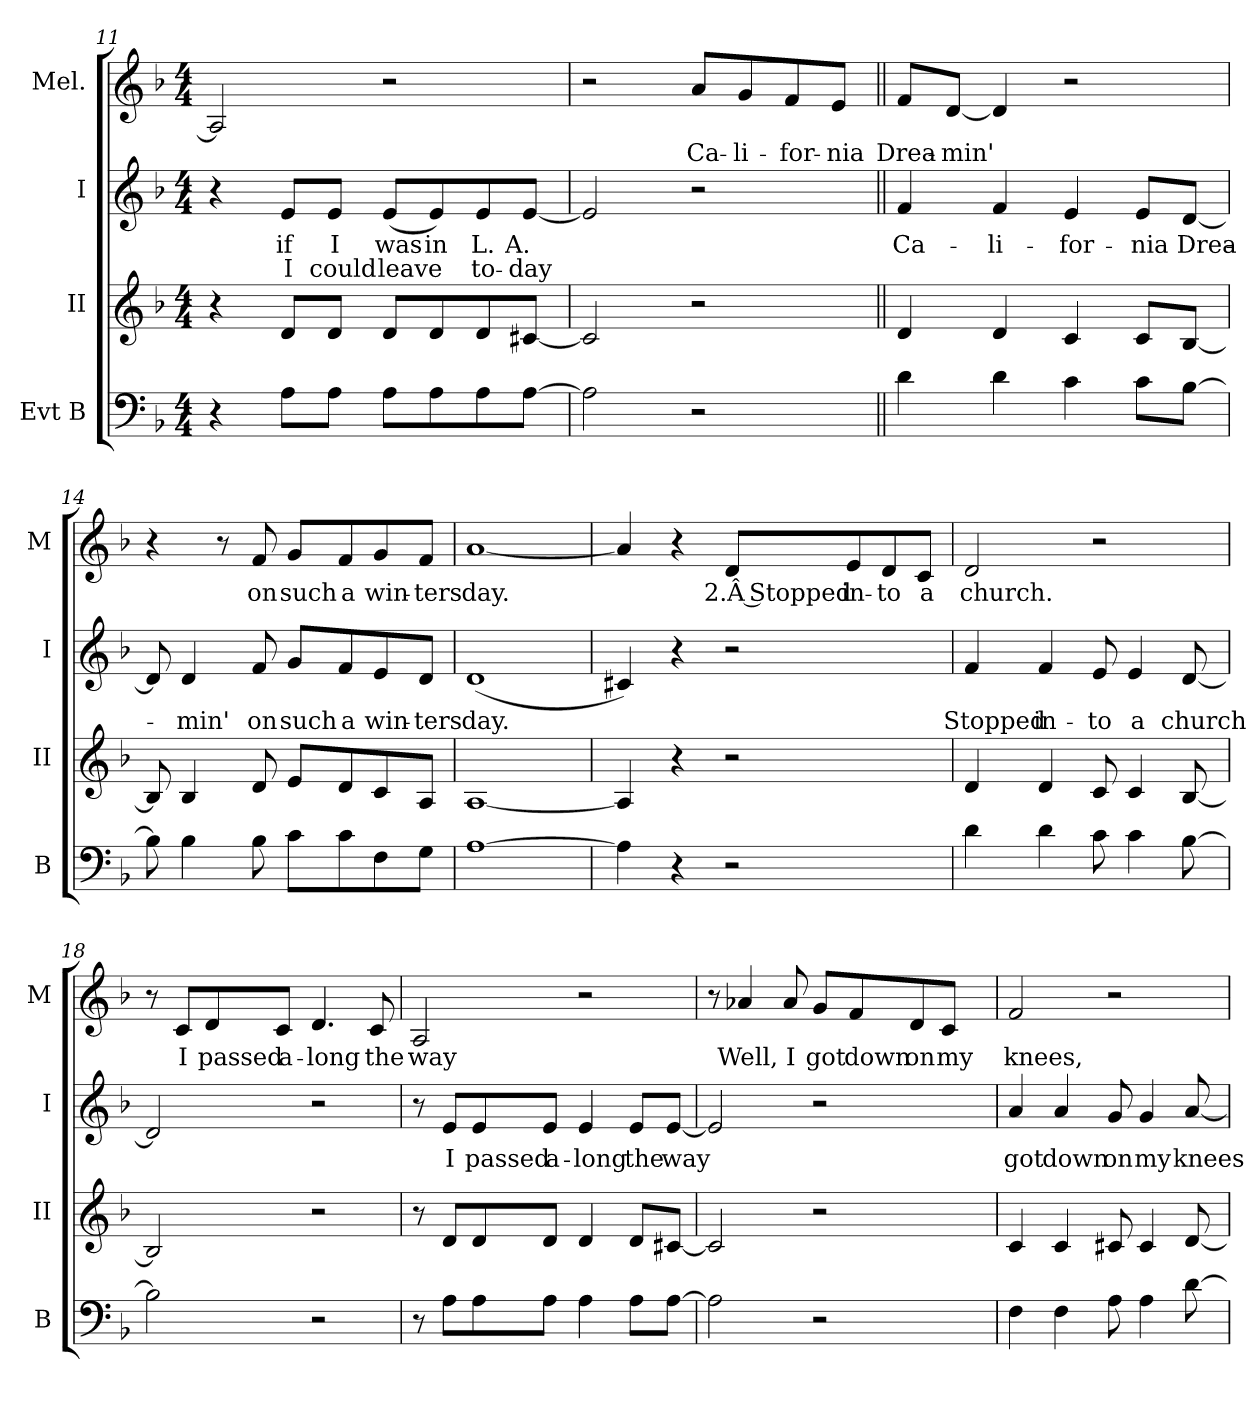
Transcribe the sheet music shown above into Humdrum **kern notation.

**kern	**kern	**kern	**text	**text	**kern	**text
*part4	*part3	*part2	*part2	*part2	*part1	*part1
*staff4	*staff3	*staff2	*staff2	*staff2	*staff1	*staff1
*I"Evt B	*I"II	*I"I	*	*	*I"Mel.	*
*I'B	*I'II	*I'I	*	*	*I'M	*
!!LO:PB:g=z
*clefF4	*clefG2	*clefG2	*	*	*clefG2	*
*k[b-]	*k[b-]	*k[b-]	*	*	*k[b-]	*
*M4/4	*M4/4	*M4/4	*	*	*M4/4	*
=11	=11	=11	=11	=11	=11	=11
4r	4r	4r	.	.	2A/]	.
!	!	!	!LO:LY:b	!LO:LY:b	!	!
8A\L	8d/L	8e/L	if	I	.	.
!	!	!	!LO:LY:b	!LO:LY:b	!	!
8A\J	8d/J	8e/J	I	could	.	.
!	!	!	!LO:LY:b	!LO:LY:b	!	!
8A\L	8d/L	(8e/L	was	leave	2r	.
!	!	!	!LO:LY:b	!	!	!
8A\	8d/	8e/)	in	.	.	.
!	!	!	!LO:LY:b	!LO:LY:b	!	!
8A\	8d/	8e/	L.	to-	.	.
!	!	!	!LO:LY:b	!LO:LY:b	!	!
[8A\J	[8c#X/J	[8e/J	A.	-day	.	.
=12	=12	=12	=12	=12	=12	=12
2A\]	2c#/]	2e/]	.	.	2r	.
!	!	!	!	!	!	!LO:LY:b
2r	2r	2r	.	.	8a/L	Ca-
!	!	!	!	!	!	!LO:LY:b
.	.	.	.	.	8g/	-li-
!	!	!	!	!	!	!LO:LY:b
.	.	.	.	.	8f/	-for-
!	!	!	!	!	!	!LO:LY:b
.	.	.	.	.	8e/J	-nia
=13||	=13||	=13||	=13||	=13||	=13||	=13||
!	!	!	!LO:LY:b	!	!	!LO:LY:b
4d\	4d/	4f/	Ca-	.	8f/L	Drea-
!	!	!	!	!	!	!LO:LY:b
.	.	.	.	.	[8d/J	-min'
!	!	!	!LO:LY:b	!	!	!
4d\	4d/	4f/	-li-	.	4d/]	.
!	!	!	!LO:LY:b	!	!	!
4c\	4c/	4e/	-for-	.	2r	.
!	!	!	!LO:LY:b	!	!	!
8c\L	8c/L	8e/L	-nia	.	.	.
!	!	!	!LO:LY:b	!	!	!
[8B-\J	[8B-/J	[8d/J	Drea-	.	.	.
=14	=14	=14	=14	=14	=14	=14
8B-\]	8B-/]	8d/]	.	.	4r	.
!	!	!	!LO:LY:b	!	!	!
4B-\	4B-/	4d/	-min'	.	.	.
.	.	.	.	.	8r	.
!	!	!	!LO:LY:b	!	!	!LO:LY:b
8B-\	8d/	8f/	on	.	8f/	on
!	!	!	!LO:LY:b	!	!	!LO:LY:b
8c\L	8e/L	8g/L	such	.	8g/L	such
!	!	!	!LO:LY:b	!	!	!LO:LY:b
8c\	8d/	8f/	a	.	8f/	a
!	!	!	!LO:LY:b	!	!	!LO:LY:b
8F\	8c/	8e/	win-	.	8g/	win-
!	!	!	!LO:LY:b	!	!	!LO:LY:b
8G\J	8A/J	8d/J	-ters	.	8f/J	-ters
!!LO:LB:g=z
=15	=15	=15	=15	=15	=15	=15
!	!	!	!LO:LY:b	!	!	!LO:LY:b
[1A	[1A	(1d	day.	.	[1a	day.
=16	=16	=16	=16	=16	=16	=16
4A\]	4A/]	4c#X/)	.	.	4a/]	.
4r	4r	4r	.	.	4r	.
!	!	!	!	!	!	!LO:LY:b
2r	2r	2r	.	.	8d/L	2.Â Stopped
!	!	!	!	!	!	!LO:LY:b
.	.	.	.	.	8e/	in-
!	!	!	!	!	!	!LO:LY:b
.	.	.	.	.	8d/	-to
!	!	!	!	!	!	!LO:LY:b
.	.	.	.	.	8c/J	a
=17	=17	=17	=17	=17	=17	=17
!	!	!	!LO:LY:b	!	!	!LO:LY:b
4d\	4d/	4f/	Stopped	.	2d/	church.
!	!	!	!LO:LY:b	!	!	!
4d\	4d/	4f/	in-	.	.	.
!	!	!	!LO:LY:b	!	!	!
8c\	8c/	8e/	-to	.	2r	.
!	!	!	!LO:LY:b	!	!	!
4c\	4c/	4e/	a	.	.	.
!	!	!	!LO:LY:b	!	!	!
[8B-\	[8B-/	[8d/	church	.	.	.
=18	=18	=18	=18	=18	=18	=18
2B-\]	2B-/]	2d/]	.	.	8r	.
!	!	!	!	!	!	!LO:LY:b
.	.	.	.	.	8c/L	I
!	!	!	!	!	!	!LO:LY:b
.	.	.	.	.	8d/	passed
!	!	!	!	!	!	!LO:LY:b
.	.	.	.	.	8c/J	a-
!	!	!	!	!	!	!LO:LY:b
2r	2r	2r	.	.	4.d/	-long
!	!	!	!	!	!	!LO:LY:b
.	.	.	.	.	8c/	the
!!LO:LB:g=z
=19	=19	=19	=19	=19	=19	=19
!	!	!	!	!	!	!LO:LY:b
8r	8r	8r	.	.	2A/	way
!	!	!	!LO:LY:b	!	!	!
8A\L	8d/L	8e/L	I	.	.	.
!	!	!	!LO:LY:b	!	!	!
8A\	8d/	8e/	passed	.	.	.
!	!	!	!LO:LY:b	!	!	!
8A\J	8d/J	8e/J	a-	.	.	.
!	!	!	!LO:LY:b	!	!	!
4A\	4d/	4e/	-long	.	2r	.
!	!	!	!LO:LY:b	!	!	!
8A\L	8d/L	8e/L	the	.	.	.
!	!	!	!LO:LY:b	!	!	!
[8A\J	[8c#X/J	[8e/J	way	.	.	.
=20	=20	=20	=20	=20	=20	=20
2A\]	2c#/]	2e/]	.	.	8r	.
!	!	!	!	!	!	!LO:LY:b
.	.	.	.	.	4a-X/	Well,
!	!	!	!	!	!	!LO:LY:b
.	.	.	.	.	8a-/	I
!	!	!	!	!	!	!LO:LY:b
2r	2r	2r	.	.	8g/L	got
!	!	!	!	!	!	!LO:LY:b
.	.	.	.	.	8f/	down
!	!	!	!	!	!	!LO:LY:b
.	.	.	.	.	8d/	on
!	!	!	!	!	!	!LO:LY:b
.	.	.	.	.	8c/J	my
=21	=21	=21	=21	=21	=21	=21
!	!	!	!LO:LY:b	!	!	!LO:LY:b
4F\	4c/	4a/	got	.	2f/	knees,
!	!	!	!LO:LY:b	!	!	!
4F\	4c/	4a/	down	.	.	.
!	!	!	!LO:LY:b	!	!	!
8A\	8c#X/	8g/	on	.	2r	.
!	!	!	!LO:LY:b	!	!	!
4A\	4c#/	4g/	my	.	.	.
!	!	!	!LO:LY:b	!	!	!
[8d\	[8d/	[8a/	knees	.	.	.
=	=	=	=	=	=	=
*-	*-	*-	*-	*-	*-	*-
